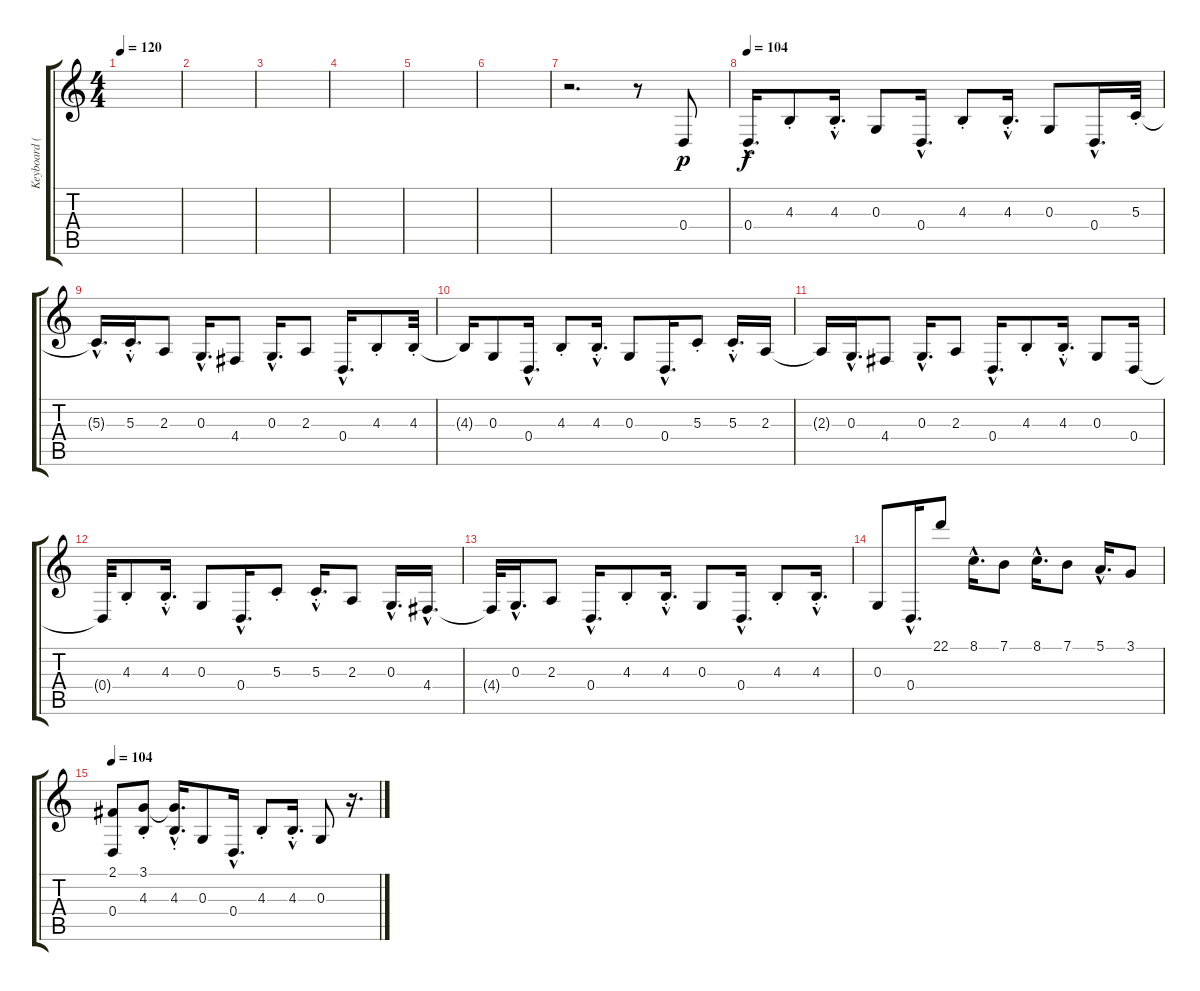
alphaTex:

\track ("Keyboard (plays the funny melody)" "Keyboard (") {instrument electricpiano2}
\staff {score tabs}
\tuning (E4 B3 G3 D3 A2 E2) {hide}
\ts (4 4)
\tempo 120
\clef g2
\ks c
|
|
|
|
|
|
r.2{d} r.8 0.4.8{dy p} |
\tempo 104
0.4{hac}.16{d dy f} 4.3{st}.8 4.3{hac st}.16{d} 0.3.8 0.4{hac}.16{d} 4.3{st}.8 4.3{hac st}.16{d} 0.3.8 0.4{hac}.16{d} 5.3{st}.32 |
5.3{hac t}.16{d} 5.3{hac st}.16{d} 2.3.8 0.3{hac}.16{d} 4.4.8 0.3{hac}.16{d} 2.3.8 0.4{hac}.16{d} 4.3{st}.8 4.3{st}.32 |
4.3{t}.16 0.3.8 0.4{hac}.16{d} 4.3{st}.8 4.3{hac st}.16{d} 0.3.8 0.4{hac}.16{d} 5.3{st}.8 5.3{hac st}.16{d} 2.3.16 |
2.3{t}.16 0.3{hac}.16{d} 4.4.8 0.3{hac}.16{d} 2.3.8 0.4{hac}.16{d} 4.3{st}.8 4.3{hac st}.16{d} 0.3.8 0.4.16 |
0.4{t}.32 4.3{st}.8 4.3{hac st}.16{d} 0.3.8 0.4{hac}.16{d} 5.3{st}.8 5.3{hac st}.16{d} 2.3.8 0.3{hac}.16{d} 4.4{hac}.16{d} |
4.4{t}.32 0.3{hac}.16{d} 2.3.8 0.4{hac}.16{d} 4.3{st}.8 4.3{hac st}.16{d} 0.3.8 0.4{hac}.16{d} 4.3{st}.8 4.3{hac st}.16{d} |
0.3.8 0.4{hac}.16{d} 22.1.8 8.1{hac}.16{d} 7.1.8 8.1{hac}.16{d} 7.1.8 5.1{hac}.16{d} 3.1.8 |
\tempo 104
(2.1 0.4).8 (3.1 4.3{st}).8 (3.1{hac t} 4.3{hac st}).16{d} 0.3.8 0.4{hac}.16{d} 4.3{st}.8 4.3{hac st}.16{d} 0.3.8 r.16{d}
